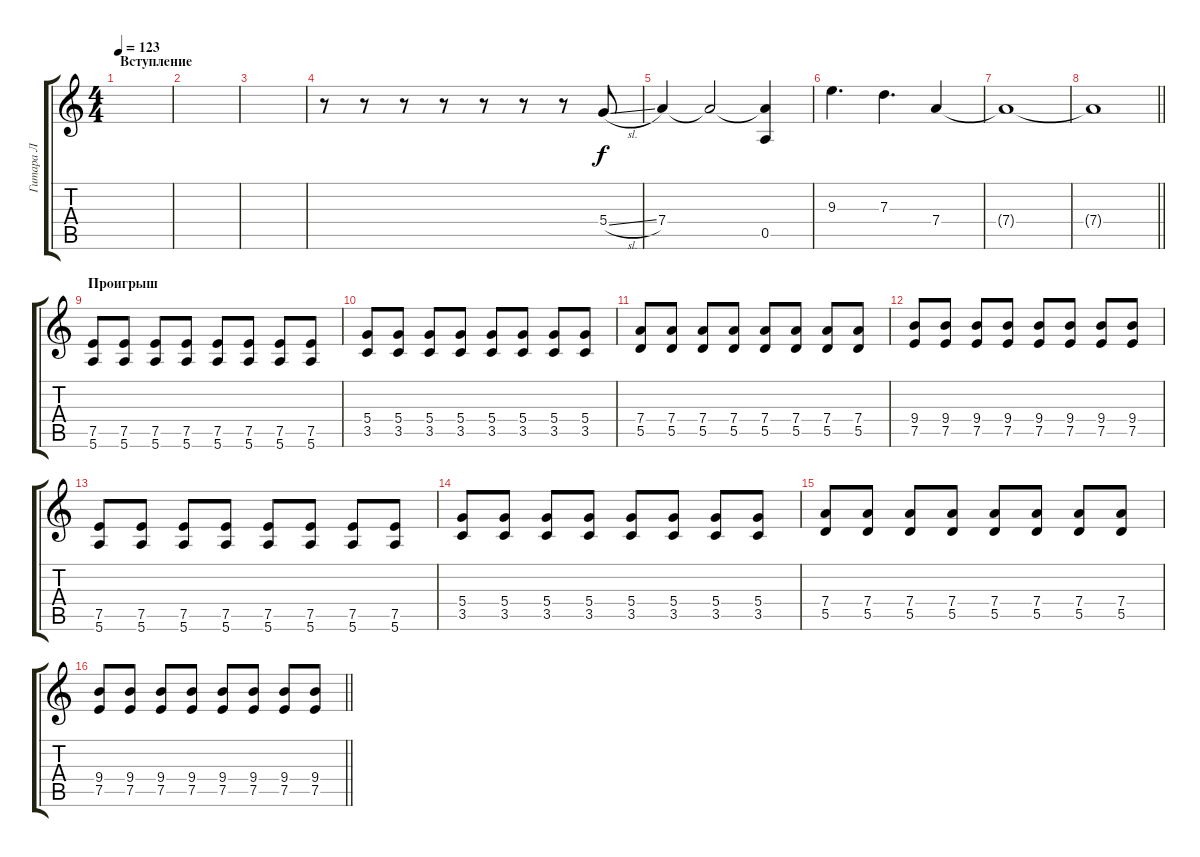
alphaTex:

\track ("Гитара Л" "Гитара Л") {instrument overdrivenguitar}
\staff {score tabs}
\tuning (E4 B3 G3 D3 A2 E2) {hide}
\ts (4 4)
\section ("" "Вступление")
\tempo 123
\clef g2
\ks c
|
|
|
r.8 r.8 r.8 r.8 r.8 r.8 r.8 5.4{sl}.8 |
7.4.4 7.4{t}.2 (7.4{t} 0.5).4 |
9.3.4{d} 7.3.4{d} 7.4.4 |
7.4{t}.1 |
\barLineRight lightlight
7.4{t}.1 |
\section ("" "Проигрыш")
(7.5 5.6).8{volume 13} (7.5 5.6).8 (7.5 5.6).8 (7.5 5.6).8 (7.5 5.6).8 (7.5 5.6).8 (7.5 5.6).8 (7.5 5.6).8 |
(5.4 3.5).8 (5.4 3.5).8 (5.4 3.5).8 (5.4 3.5).8 (5.4 3.5).8 (5.4 3.5).8 (5.4 3.5).8 (5.4 3.5).8 |
(7.4 5.5).8 (7.4 5.5).8 (7.4 5.5).8 (7.4 5.5).8 (7.4 5.5).8 (7.4 5.5).8 (7.4 5.5).8 (7.4 5.5).8 |
(9.4 7.5).8 (9.4 7.5).8 (9.4 7.5).8 (9.4 7.5).8 (9.4 7.5).8 (9.4 7.5).8 (9.4 7.5).8 (9.4 7.5).8 |
(7.5 5.6).8 (7.5 5.6).8 (7.5 5.6).8 (7.5 5.6).8 (7.5 5.6).8 (7.5 5.6).8 (7.5 5.6).8 (7.5 5.6).8 |
(5.4 3.5).8 (5.4 3.5).8 (5.4 3.5).8 (5.4 3.5).8 (5.4 3.5).8 (5.4 3.5).8 (5.4 3.5).8 (5.4 3.5).8 |
(7.4 5.5).8 (7.4 5.5).8 (7.4 5.5).8 (7.4 5.5).8 (7.4 5.5).8 (7.4 5.5).8 (7.4 5.5).8 (7.4 5.5).8 |
\barLineRight lightlight
(9.4 7.5).8 (9.4 7.5).8 (9.4 7.5).8 (9.4 7.5).8 (9.4 7.5).8 (9.4 7.5).8 (9.4 7.5).8 (9.4 7.5).8
